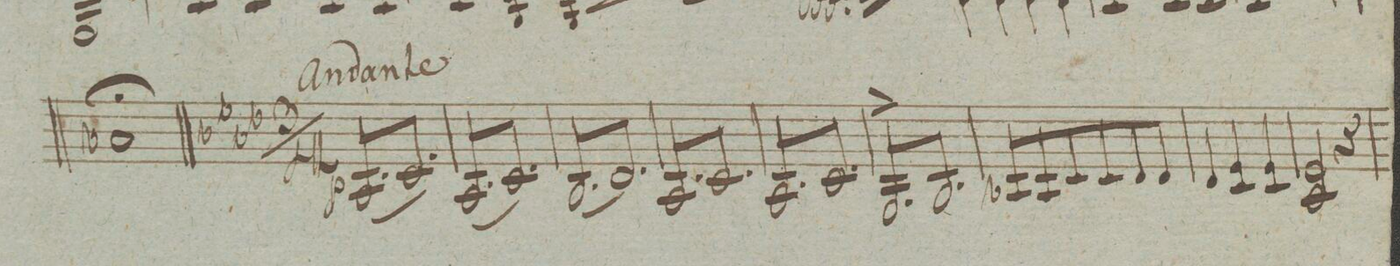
**kern	**dynam
*I"Violino 2do	*
*clefG2	*
*k[]	*
*met(c|)	*
*M2/2	*
1a-X/;	.
==62	==62
*k[b-e-a-d-]	*
*M3/4	*
*tremolo	*
(8A-/L	p
8c/	.
8A-/	.
8c/	.
8A-/	.
8c/)J	.
=63	=63
(8A-/L	.
8c/	.
8A-/	.
8c/	.
8A-/	.
8c/)J	.
=64	=64
(8B-/L	.
8d-/	.
8B-/	.
8d-/	.
8B-/	.
8d-/)J	.
=65	=65
8A-/L	.
8c/	.
8A-/	.
8c/	.
8A-/	.
8c/J	.
=66	=66
8A-/L	.
8c/	.
8A-/	.
8c/	.
8A-/	.
8c/J	.
=67	=67
8G^>/L	.
8B-/	.
8G/	.
8B-/	.
8G/	.
8B-/J	.
*Xtremolo	*
=68	=68
8A-X/L	.
8A-/	.
8c/	.
8c/	.
8d-/	.
8d-/J	.
=69	=69
4d-/	.
4e-/ 4c/	.
4e-/ 4c/	.
=70	=70
2e-/ 2c/	.
4r	.
=71	=71
*-	*-
